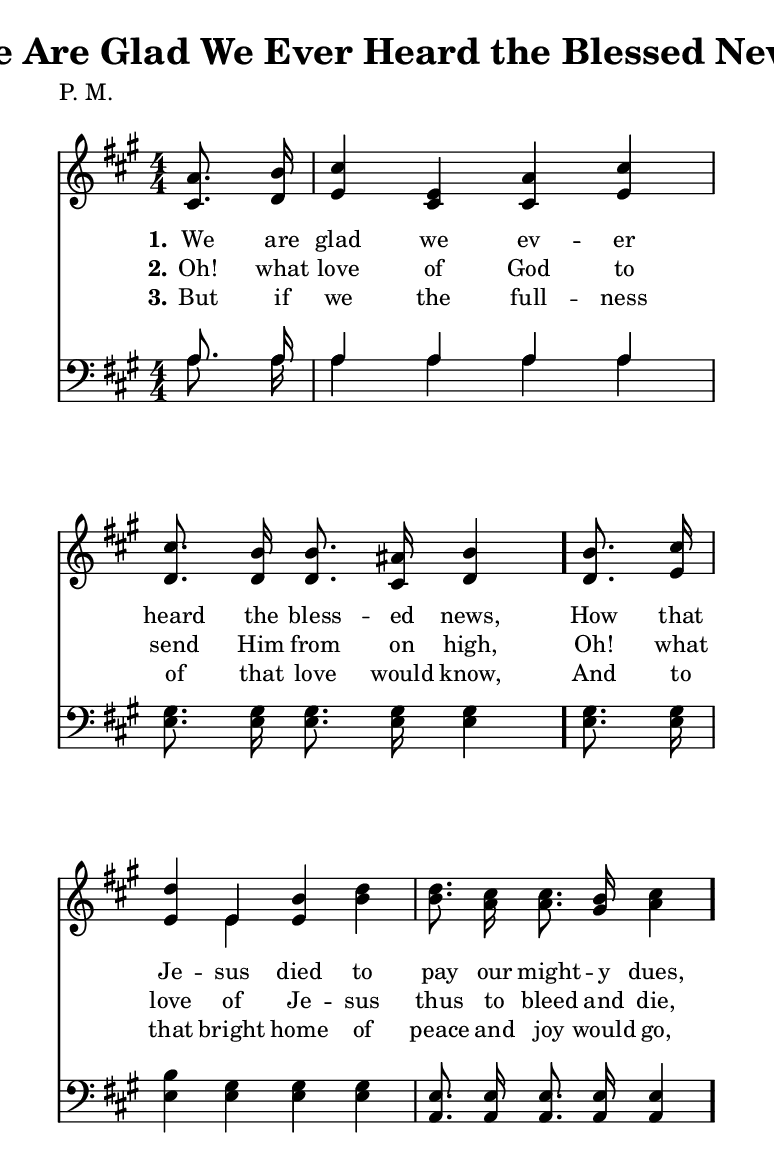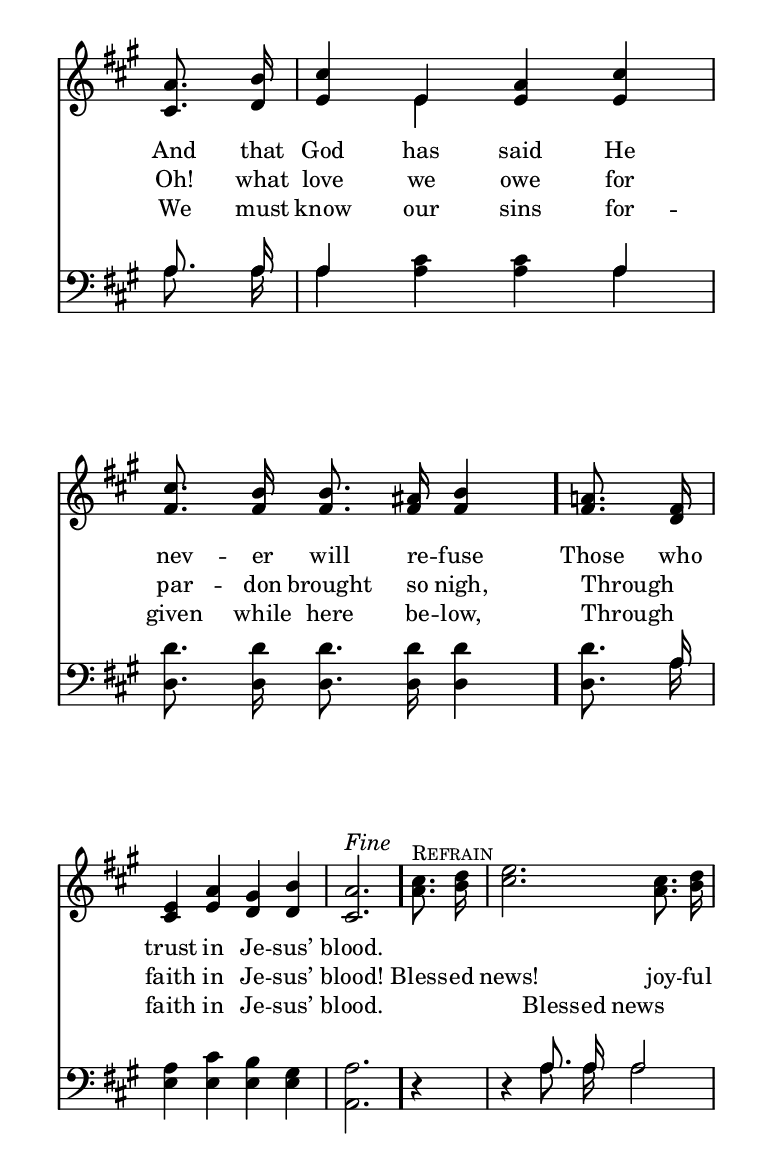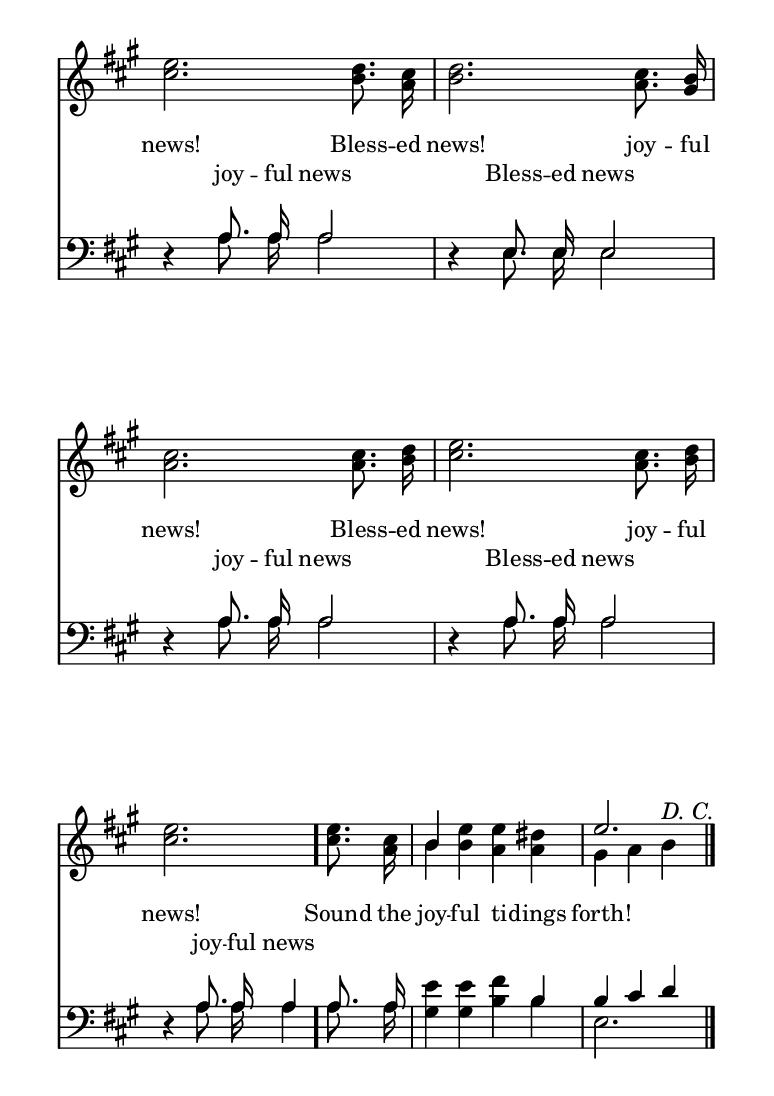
\include "common/global.ily"
\paper {
  \include "common/paper.ily"
  ragged-last-bottom = ##t
  page-count = #(cond (is-eogsized 2) (#t #f))
  system-count = #(cond (is-eogsized 6) (#t #f))
}

\header{
  %children
  hymnnumber = "365"
  title = "We Are Glad We Ever Heard the Blessed News"
  tunename = "Marching On"
  meter = "P. M." % something like 11. 11. 11. 6. with Refrain (6. 6. 6. 7.)
  poet = ""
  composer = ""
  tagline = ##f
}

global = {
  \include "common/overrides.ily"
  \override Staff.TimeSignature.style = #'numbered
  \time 4/4
  \override Score.MetronomeMark.transparent = ##t % hide all fermata changes too
  \tempo 4=90
  \key a \major
  \partial 4
  \autoBeamOff
}

patternA = { c8. c16 | c4 c c c | c8. c16 c8. c16 c4 }
patternB = { c8. c16 | c4 c c c | c2. }

patternC = { c8. c16 | c2. }
patternD = { r4 c8. c16 c2 }

notesSopranoFirst = {
\relative c'' {

  \changePitch \patternA { a b | cis e, a cis | cis b b ais b }
  \changePitch \patternA { b cis | d e, b' d | d cis cis b cis }
  \changePitch \patternA { a b | cis e, a cis | cis b b ais b }
  \changePitch \patternB { a fis | e a gis b | a^\markup{\italic Fine} }

}
}

notesSoprano = {
\global
\relative c'' {

  \notesSopranoFirst

  << s^\markup { \small \caps "Refrain" }
  \changePitch \patternC { cis d | e } >>
  \changePitch \patternC { cis d | e }
  \changePitch \patternC { d cis | d }
  \changePitch \patternC { cis b | cis }
  \changePitch \patternC { cis d | e }
  \changePitch \patternC { cis d | e }
  \changePitch \patternB { e cis | b e e dis | e }

  \bar "|."

}
}

notesAltoFirst = {
\relative e' {

  \changePitch \patternA { cis d | e cis cis e | d d d cis d }
  \changePitch \patternA { d e | e e e b' | b a a gis a }
  \changePitch \patternA { cis, d | e e e e | fis fis fis fis fis }
  \changePitch \patternB { fis d | cis e d d | cis }

}
}

notesAlto = {
\global
\relative e' {

  \notesAltoFirst

  \changePitch \patternC { a b | cis }
  \changePitch \patternC { a b | cis }
  \changePitch \patternC { b a | b }
  \changePitch \patternC { a gis | a }
  \changePitch \patternC { a b | cis }
  \changePitch \patternC { a b | cis }
  \changePitch \patternB { cis a | b b a a | } gis4 a b^\markup{\italic{D. C.}}

}
}

notesTenorFirst = {
\relative a {

  \changePitch \patternA { a a | a a a a | gis gis gis gis gis }
  \changePitch \patternA { gis gis | b gis gis gis | e e e e e }
  \changePitch \patternA { a a | a cis cis a | d d d d d }
  \changePitch \patternB { d a | a cis b gis | a }

}
}

notesTenor = {
\global
\relative a {

  \notesTenorFirst

  r4 |
  \changePitch \patternD { a a a | }
  \changePitch \patternD { a a a | }
  \changePitch \patternD { e e e | }
  \changePitch \patternD { a a a | }
  \changePitch \patternD { a a a | }
  \changePitch \patternD { a a } a4
  \changePitch \patternB { a a | e' e fis b, | } b4 cis d

}
}

notesBassFirst = {
\relative f {

  \changePitch \patternA { a a | a a a a | e e e e e }
  \changePitch \patternA { e e | e e e e | a, a a a a }
  \changePitch \patternA { a' a | a a a a | d, d d d d }
  \changePitch \patternB { d a' | e e e e | a, }

}
}

notesBass = {
\global
\relative f {

  \notesBassFirst

  r4 |
  \changePitch \patternD { a a a | }
  \changePitch \patternD { a a a | }
  \changePitch \patternD { e e e | }
  \changePitch \patternD { a a a | }
  \changePitch \patternD { a a a | }
  \changePitch \patternD { a a } a4
  \changePitch \patternB { a a | gis gis b b | e, }

}
}

Refrain = \lyricmode {

Bless -- ed news! joy -- ful news! % \bar is not appropriate
Bless -- ed news! joy -- ful news! % \bar is not appropriate
Bless -- ed news! joy -- ful news! \bar "."
Sound the joy -- ful ti -- dings forth! \bar "."

}

underWords = \lyricmode {

\repeat unfold 40 \skip 4
Bless -- ed news joy -- ful news
Bless -- ed news joy -- ful news
Bless -- ed news joy -- ful news

}

wordsA = \lyricmode {
\set stanza = "1."

We are glad we ev -- er heard the bless -- ed news, \bar "."
How that Je -- sus died to pay our might -- y dues, \bar "."
And that God has said He nev -- er will re -- fuse \bar "."
Those who trust in Je -- sus’ blood. \bar "."

}

wordsB = \lyricmode {
\set stanza = "2."

Oh! what love of God to send Him from on high,
Oh! what love of Je -- sus thus to bleed and die,
Oh! what love we owe for par -- don brought so nigh,
Through _ faith in Je -- sus’ blood!

\Refrain

}

wordsC = \lyricmode {
\set stanza = "3."

But if we the full -- ness of that love would know,
And to that bright home of peace and joy would go,
We must know our sins for -- given while here be -- low,
Through _ faith in Je -- sus’ blood.

}

\score {
  \context ChoirStaff <<
    \context Staff = upper <<
      \set Staff.autoBeaming = ##f
      \set ChoirStaff.systemStartDelimiter = #'SystemStartBar
      \set ChoirStaff.printPartCombineTexts = ##f
      \partcombine #'(2 . 11) \notesSoprano \notesAlto
      \context NullVoice = sopranos { \voiceOne << \notesSoprano >> }
      \context Lyrics = one   \lyricsto sopranos \wordsA
      \context Lyrics = two   \lyricsto sopranos \wordsB
      \context Lyrics = three \lyricsto sopranos \wordsC
    >>
    \context Staff = men <<
      \set Staff.autoBeaming = ##f
      \clef bass
      \set ChoirStaff.printPartCombineTexts = ##f
      \partcombine #'(2 . 11) \notesTenor \notesBass
      \context NullVoice = tenors { \voiceOne << \notesTenor >> }
      \context Lyrics = three \with { alignAboveContext = men } \lyricsto tenors \underWords
    >>
  >>
  \layout {
    \include "common/layout.ily"
  }
}

#(cond ((ly:get-option 'eog-midi-permitted) #{ \score {
  \context ChoirStaff <<
    \context Staff = upper <<
      \context Voice = sopranos { \voiceOne { \notesSoprano \notesSopranoFirst } }
      \context Voice = altos { \voiceTwo { \notesAlto \notesAltoFirst } }
    >>
    \context Staff = men <<
      \context Voice = tenors { \voiceOne { \notesTenor \notesTenorFirst } }
      \context Voice = basses { \voiceTwo { \notesBass \notesBassFirst } }
    >>
  >>
  \midi{
    \include "common/midi.ily"
  }
} #}))

\version "2.19.49"  % necessary for upgrading to future LilyPond versions.

% vi:set et ts=2 sw=2 ai nocindent syntax=lilypond:
